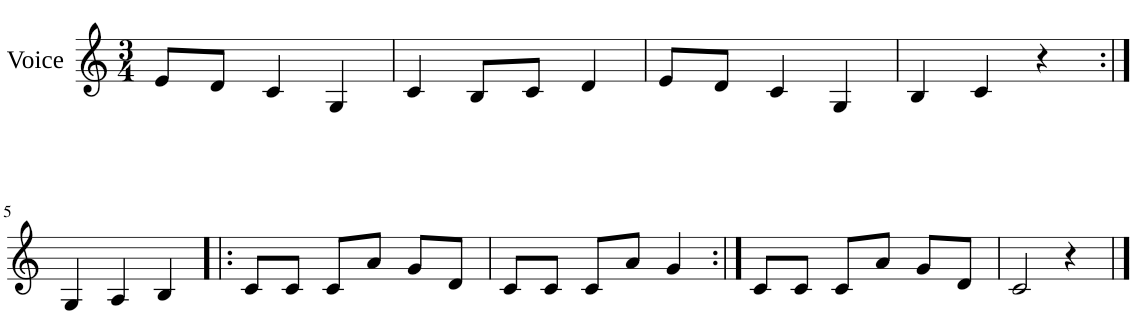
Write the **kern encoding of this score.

**kern
*part1
*staff1
*I"Voice
*clefG2
*k[]
*M3/4
=1
8e/L
8d/J
4c/
4G/
=2
4c/
8B/L
8c/J
4d/
=3
8e/L
8d/J
4c/
4G/
=4
4B/
4c/
4r
!!LO:LB:g=z
=5:|!
4G/
4A/
4B/
=6!|:
8c/L
8c/J
8c/L
8a/J
8g/L
8d/J
=7
8c/L
8c/J
8c/L
8a/J
4g/
=8:|!
8c/L
8c/J
8c/L
8a/J
8g/L
8d/J
=9
2c/
4r
==
*-
